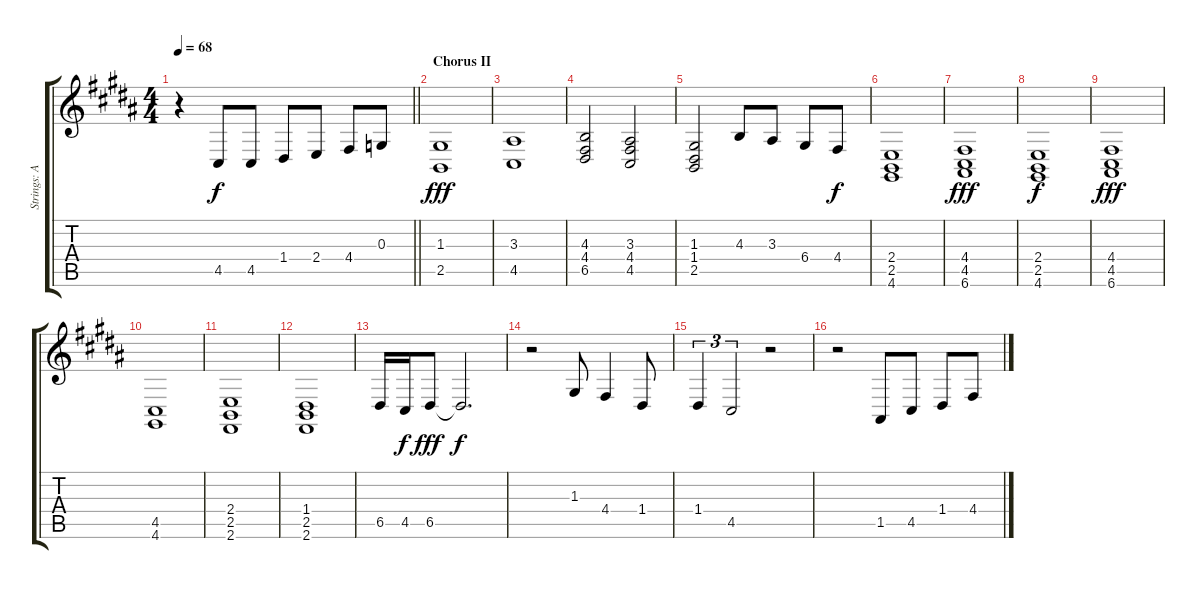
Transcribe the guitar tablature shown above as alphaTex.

\track ("Strings: Albhy" "Strings: A") {instrument synthstrings1}
\staff {score tabs}
\tuning (E4 B3 G3 D3 A2 E2) {hide}
\ts (4 4)
\tempo 68
\clef g2
\barLineRight lightlight
\ks b
r.4{dy f} 4.5.8 4.5.8 1.4.8 2.4.8 4.4.8 0.3.8 |
\section ("" "Chorus II")
(1.3 2.5).1{dy fff} |
(3.3 4.5).1 |
(4.3 4.4 6.5).2 (3.3 4.4 4.5).2 |
(1.3 1.4 2.5).2 4.3.8 3.3.8 6.4.8 4.4.8{dy f} |
(2.4 2.5 4.6).1 |
(4.4 4.5 6.6).1{dy fff} |
(2.4 2.5 4.6).1{dy f} |
(4.4 4.5 6.6).1{dy fff} |
(4.5 4.6).1 |
(2.4 2.5 2.6).1 |
(1.4 2.5 2.6).1 |
6.5.16 4.5.16{dy f} 6.5.8{dy fff} 6.5{t}.2{d dy f} |
r.2 1.3.8 4.4.4 1.4.8 |
1.4.4{tu (3 2)} 4.5.2{tu (3 2)} r.2 |
r.2 1.5.8 4.5.8 1.4.8 4.4.8
